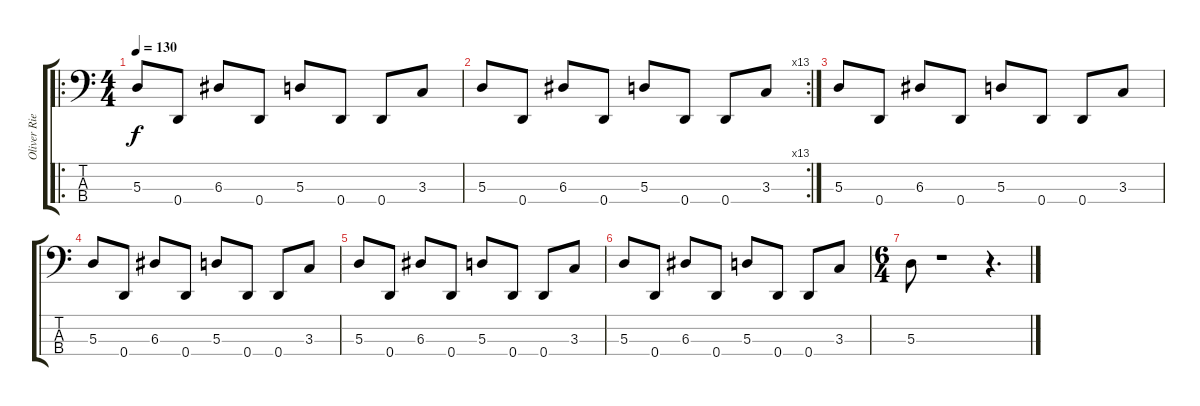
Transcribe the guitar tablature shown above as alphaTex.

\track ("Oliver Riedel" "Oliver Rie") {instrument electricbassfinger}
\staff {score tabs}
\tuning (G2 D2 A1 D1) {hide}
\ro
\ts (4 4)
\tempo 130
\clef f4
\ks c
5.3.8{dy f} 0.4.8 6.3.8 0.4.8 5.3.8 0.4.8 0.4.8 3.3.8 |
\rc 13
5.3.8 0.4.8 6.3.8 0.4.8 5.3.8 0.4.8 0.4.8 3.3.8 |
5.3.8 0.4.8 6.3.8 0.4.8 5.3.8 0.4.8 0.4.8 3.3.8 |
5.3.8 0.4.8 6.3.8 0.4.8 5.3.8 0.4.8 0.4.8 3.3.8 |
5.3.8 0.4.8 6.3.8 0.4.8 5.3.8 0.4.8 0.4.8 3.3.8 |
5.3.8 0.4.8 6.3.8 0.4.8 5.3.8 0.4.8 0.4.8 3.3.8 |
\ts (6 4)
5.3.8 r.1 r.4{d}
